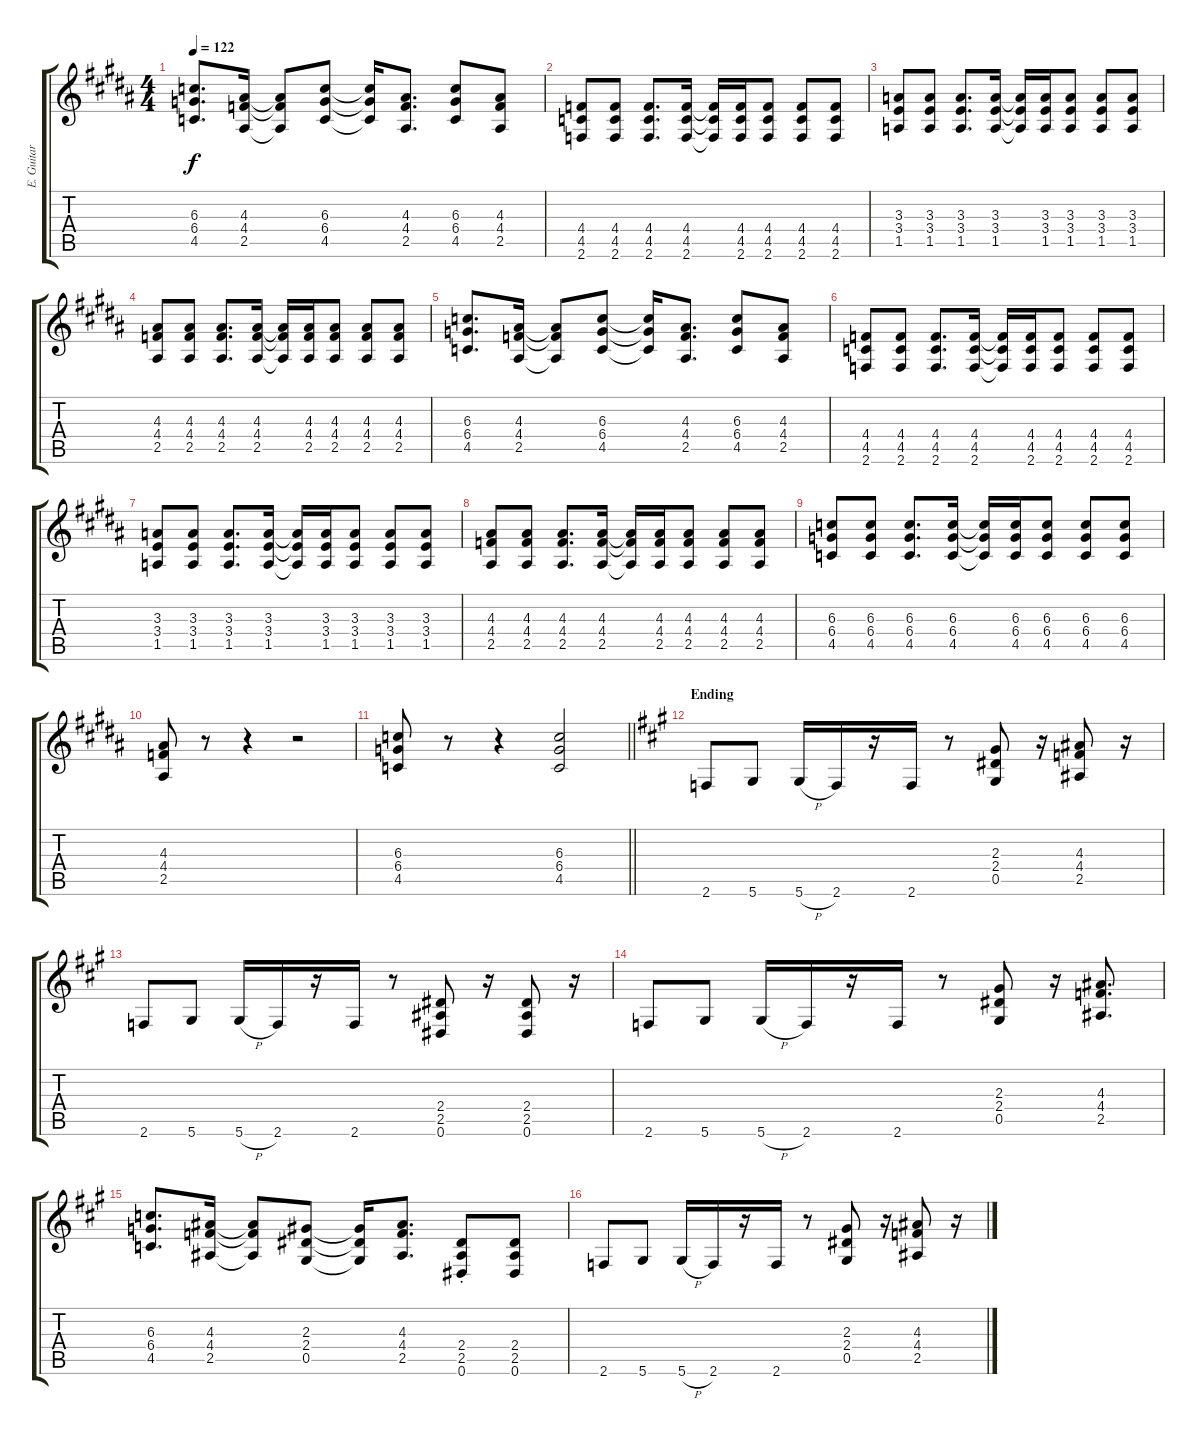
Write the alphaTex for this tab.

\track ("E. Guitar II" "E. Guitar ") {instrument overdrivenguitar}
\staff {score tabs}
\tuning (Eb4 Bb3 Gb3 Db3 Ab2 Eb2) {hide}
\ts (4 4)
\tempo 122
\clef g2
\ks b
(6.3 6.4 4.5).8{d dy f} (4.3 4.4 2.5).16 (4.3{t} 4.4{t} 2.5{t}).8 (6.3 6.4 4.5).8 (6.3{t} 6.4{t} 4.5{t}).16 (4.3 4.4 2.5).8{d} (6.3 6.4 4.5).8 (4.3 4.4 2.5).8 |
(4.4 4.5 2.6).8 (4.4 4.5 2.6).8 (4.4 4.5 2.6).8{d} (4.4 4.5 2.6).16 (4.4{t} 4.5{t} 2.6{t}).16 (4.4 4.5 2.6).16 (4.4 4.5 2.6).8 (4.4 4.5 2.6).8 (4.4 4.5 2.6).8 |
(3.3 3.4 1.5).8 (3.3 3.4 1.5).8 (3.3 3.4 1.5).8{d} (3.3 3.4 1.5).16 (3.3{t} 3.4{t} 1.5{t}).16 (3.3 3.4 1.5).16 (3.3 3.4 1.5).8 (3.3 3.4 1.5).8 (3.3 3.4 1.5).8 |
(4.3 4.4 2.5).8 (4.3 4.4 2.5).8 (4.3 4.4 2.5).8{d} (4.3 4.4 2.5).16 (4.3{t} 4.4{t} 2.5{t}).16 (4.3 4.4 2.5).16 (4.3 4.4 2.5).8 (4.3 4.4 2.5).8 (4.3 4.4 2.5).8 |
(6.3 6.4 4.5).8{d} (4.3 4.4 2.5).16 (4.3{t} 4.4{t} 2.5{t}).8 (6.3 6.4 4.5).8 (6.3{t} 6.4{t} 4.5{t}).16 (4.3 4.4 2.5).8{d} (6.3 6.4 4.5).8 (4.3 4.4 2.5).8 |
(4.4 4.5 2.6).8 (4.4 4.5 2.6).8 (4.4 4.5 2.6).8{d} (4.4 4.5 2.6).16 (4.4{t} 4.5{t} 2.6{t}).16 (4.4 4.5 2.6).16 (4.4 4.5 2.6).8 (4.4 4.5 2.6).8 (4.4 4.5 2.6).8 |
(3.3 3.4 1.5).8 (3.3 3.4 1.5).8 (3.3 3.4 1.5).8{d} (3.3 3.4 1.5).16 (3.3{t} 3.4{t} 1.5{t}).16 (3.3 3.4 1.5).16 (3.3 3.4 1.5).8 (3.3 3.4 1.5).8 (3.3 3.4 1.5).8 |
(4.3 4.4 2.5).8 (4.3 4.4 2.5).8 (4.3 4.4 2.5).8{d} (4.3 4.4 2.5).16 (4.3{t} 4.4{t} 2.5{t}).16 (4.3 4.4 2.5).16 (4.3 4.4 2.5).8 (4.3 4.4 2.5).8 (4.3 4.4 2.5).8 |
(6.3 6.4 4.5).8 (6.3 6.4 4.5).8 (6.3 6.4 4.5).8{d} (6.3 6.4 4.5).16 (6.3{t} 6.4{t} 4.5{t}).16 (6.3 6.4 4.5).16 (6.3 6.4 4.5).8 (6.3 6.4 4.5).8 (6.3 6.4 4.5).8 |
(4.3 4.4 2.5).8 r.8 r.4 r.2 |
\barLineRight lightlight
(6.3 6.4 4.5).8 r.8 r.4 (6.3 6.4 4.5).2 |
\section ("" "Ending")
\ks a
2.6.8 5.6.8 5.6{h}.16 2.6.16 r.16 2.6.16 r.8 (2.3 2.4 0.5).8 r.16 (4.3 4.4 2.5).8 r.16 |
2.6.8 5.6.8 5.6{h}.16 2.6.16 r.16 2.6.16 r.8 (2.4 2.5 0.6).8 r.16 (2.4 2.5 0.6).8 r.16 |
2.6.8 5.6.8 5.6{h}.16 2.6.16 r.16 2.6.16 r.8 (2.3 2.4 0.5).8 r.16 (4.3 4.4 2.5).8{d} |
(6.3 6.4 4.5).8{d} (4.3 4.4 2.5).16 (4.3{t} 4.4{t} 2.5{t}).8 (2.3 2.4 0.5).8 (2.3{t} 2.4{t} 0.5{t}).16 (4.3 4.4 2.5).8{d} (2.4{st} 2.5{st} 0.6{st}).8 (2.4 2.5 0.6).8 |
2.6.8 5.6.8 5.6{h}.16 2.6.16 r.16 2.6.16 r.8 (2.3 2.4 0.5).8 r.16 (4.3 4.4 2.5).8 r.16
